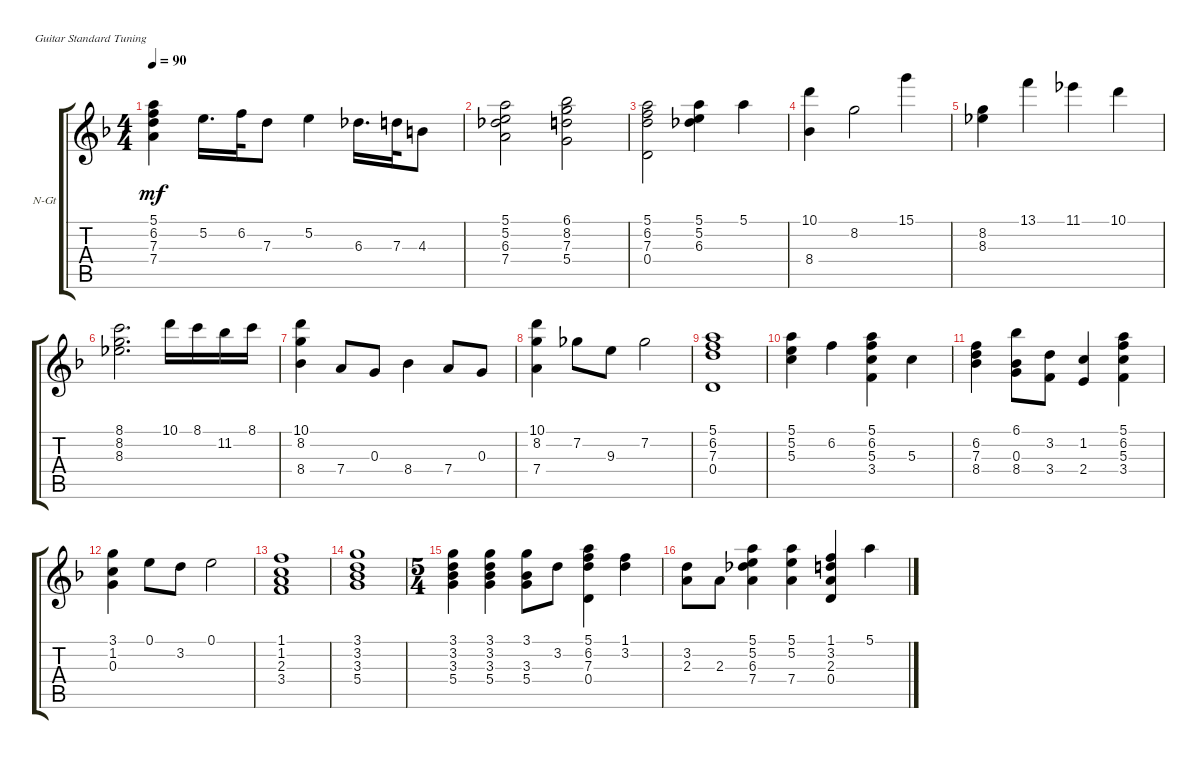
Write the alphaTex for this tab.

\defaultSystemsLayout 4
\bracketExtendMode groupsimilarinstruments
\firstSystemTrackNameOrientation horizontal
\otherSystemsTrackNameOrientation horizontal
\track ("Nylon Guitar" "N-Gt") {instrument acousticguitarnylon}
\staff {score tabs}
\tuning (E4 B3 G3 D3 A2 E2)
\ts (4 4)
\tempo 90
\clef g2
\ks f
(5.1 6.2 7.3 7.4).4{dy mf} 5.2.16{d} 6.2.32 7.3.8 5.2.4 6.3.16{d} 7.3.32 4.3.8 |
(5.1 5.2 6.3 7.4).2 (6.1 8.2 7.3 5.4).2 |
(5.1 6.2 7.3 0.4).2 (5.1 5.2 6.3).4 5.1.4 |
(10.1 8.4).4 8.2.2 15.1.4 |
(8.2 8.3).4 13.1.4 11.1.4 10.1.4 |
(8.1 8.2 8.3).2{d} 10.1.16 8.1.16 11.2.16 8.1.16 |
(10.1 8.2 8.4).4 7.4.8 0.3.8 8.4.4 7.4.8 0.3.8 |
(10.1 8.2 7.4).4 7.2.8 9.3.8 7.2.2 |
(5.1 6.2 7.3 0.4).1 |
(5.1 5.2 5.3).4 6.2.4 (5.1 6.2 5.3 3.4).4 5.3.4 |
(6.2 7.3 8.4).4 (6.1 0.3 8.4).8 (3.2 3.4).8 (1.2 2.4).4 (5.1 6.2 5.3 3.4).4 |
(3.1 1.2 0.3).4 0.1.8 3.2.8 0.1.2 |
(1.1 1.2 2.3 3.4).1 |
(3.1 3.2 3.3 5.4).1 |
\ts (5 4)
(3.1 3.2 3.3 5.4).4 (3.1 3.2 3.3 5.4).4 (3.1 3.3 5.4).8 3.2.8 (5.1 6.2 7.3 0.4).4 (1.1 3.2).4 |
(3.2 2.3).8 2.3.8 (5.1 5.2 6.3 7.4).4 (5.1 5.2 7.4).4 (3.2 2.3 0.4 1.1).4 5.1.4
